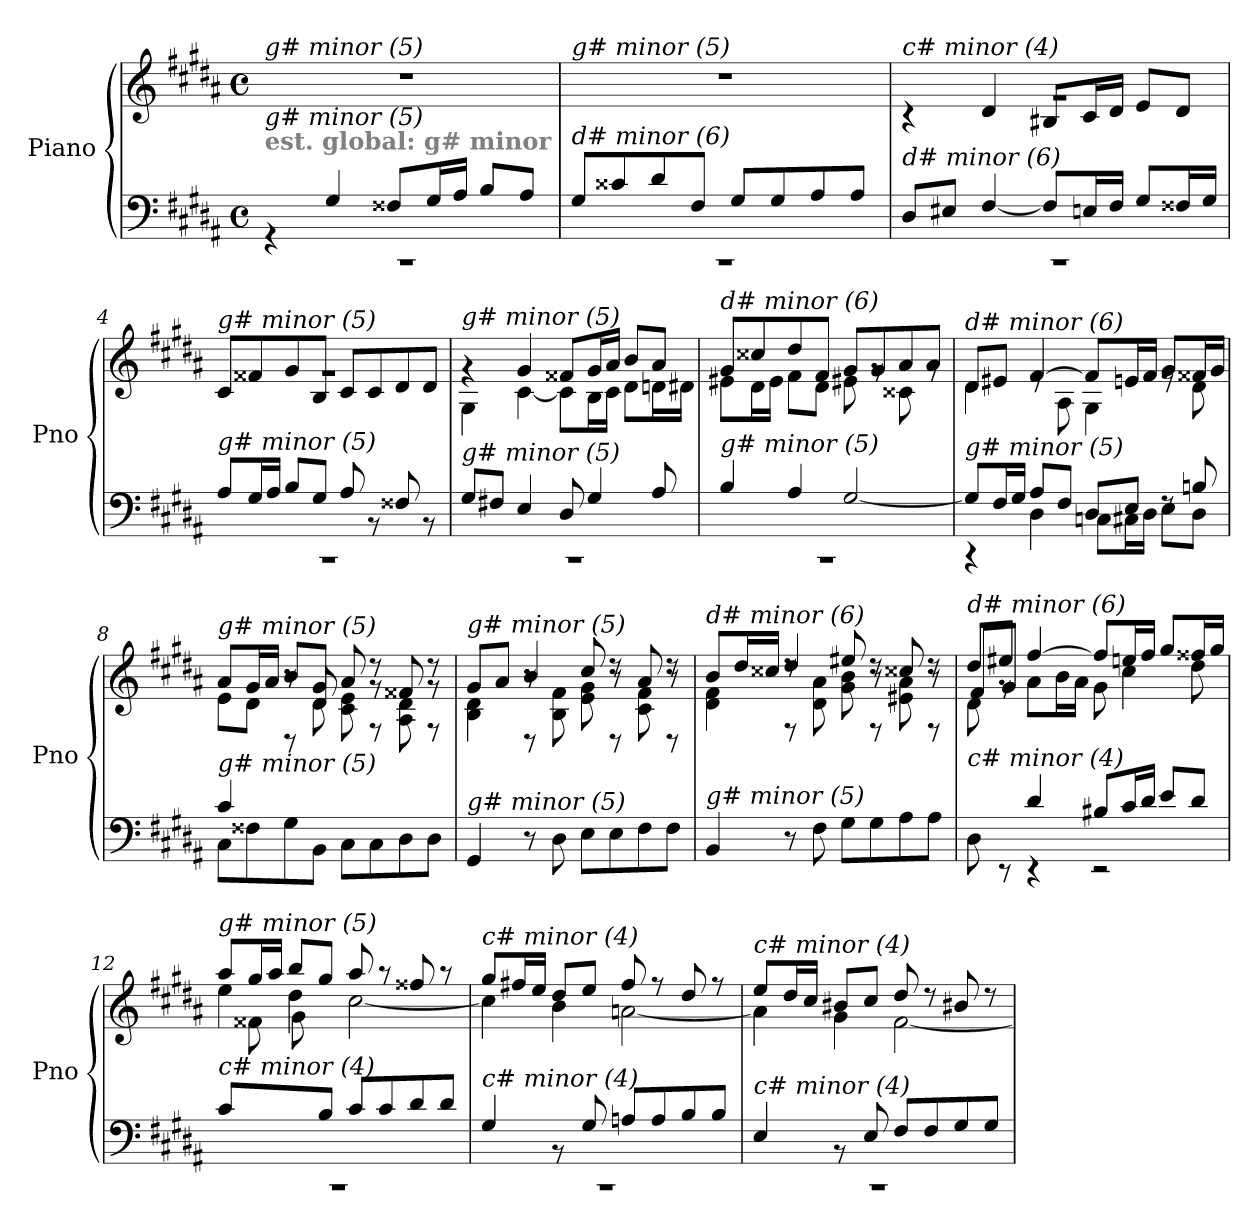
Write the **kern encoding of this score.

**kern	**kern
*part1	*part1
*staff2	*staff1
*I"Piano	*
*I'Pno	*
*clefF4	*clefG2
*k[f#c#g#d#a#]	*k[f#c#g#d#a#]
*M4/4	*M4/4
*met(c)	*met(c)
=1	=1
*^	*
!	!	!LO:TX:i:t=g# minor (5)
!LO:TX:a:B:color=#808080:t=est. global&colon; g# minor	!	!
!LO:TX:i:t=g# minor (5)	!	!
1rCC	4r	1rdd
.	4G#/	.
.	8F##X/L	.
.	16G#/L	.
.	16A#/JJ	.
.	8B/L	.
.	8A#/J	.
=2	=2	=2
!	!	!LO:TX:i:t=g# minor (5)
!LO:TX:i:t=d# minor (6)	!	!
1rCC	8G#/L	1rdd
.	8c##X/	.
.	8d#/	.
.	8F#/J	.
.	8G#/L	.
.	8G#/	.
.	8A#/	.
.	8A#/J	.
=3	=3	=3
*	*	*^
!	!	!LO:TX:i:t=c# minor (4)	!
!LO:TX:i:t=d# minor (6)	!	!	!
1rCC	8D#/L	1rg	4r
.	8E#X/J	.	.
.	[4F#/	.	4d#/
.	8F#/L]	.	8B#X/L
.	16En/L	.	16c#/L
.	16F#/JJ	.	16d#/JJ
.	8G#/L	.	8e/L
.	16F##Xi/L	.	8d#/J
.	16G#/JJ	.	.
=4	=4	=4	=4
!	!	!LO:TX:i:t=g# minor (5)	!
!LO:TX:i:t=g# minor (5)	!	!	!
1rCC	8A#/L	1rg	8c#/L
.	16G#/L	.	8f##X/
.	16A#/JJ	.	.
.	8B/L	.	8g#/
.	8G#/J	.	8B/J
.	8A#/	.	8c#/L
.	8r	.	8c#/
.	8F##X/	.	8d#/
.	8r	.	8d#/J
!!LO:LB:g=z	!!
=5	=5	=5	=5
!	!	!LO:TX:i:t=g# minor (5)	!
!LO:TX:i:t=g# minor (5)	!	!	!
1rCC	8G#/L	4rg	4G#\
.	8F#X/J	.	.
.	4E/	4g#/	[4c#\
.	8D#/	8f##X/L	8c#\L]
.	4G#/	16g#/L	16B\L
.	.	16a#/JJ	16c#\JJ
.	.	8b/L	8d#\L
.	8A#/	8a#/J	16dnj\L
.	.	.	16d#\JJ
=6	=6	=6	=6
!	!	!LO:TX:i:t=d# minor (6)	!
!LO:TX:i:t=g# minor (5)	!	!	!
1rCC	4B/	8g#/L	8e#X\L
.	.	8cc##X/	16d#\L
.	.	.	16e#\JJ
.	4A#/	8dd#/	8f#\L
.	.	8f#/J	8d#\J
.	[2G#/	8g#/L	8e#X\
.	.	8g#/	8rg
.	.	8a#/	8c##X\
.	.	8a#/J	8rg
=7	=7	=7	=7
!	!	!LO:TX:i:t=d# minor (6)	!
!LO:TX:i:t=g# minor (5)	!	!	!
4rCC	8G#/L]	8d#/L	4d#\
.	16F#/L	8e#X/J	.
.	16G#/JJ	.	.
8A#/L	4D#\	[4f#/	8re
8F#/J	.	.	8A#\
8D#/L	8Cnj\L	8f#/L]	4G#\
8E/J	16C#\L	16en/L	.
.	16D#\JJ	16f#/JJ	.
8rF	8E\L	8g#/L	8re
8Bn/	8D#\J	16f##X/L	8d#\
.	.	16g#/JJ	.
!!LO:LB:g=z
=8	=8	=8	=8
*	*	*	*^
!	!	!LO:TX:i:t=g# minor (5)	!	!
!LO:TX:i:t=g# minor (5)	!	!	!	!
4c#/	8C#\L	8a#/L	8e\L	4ryy
.	8F##X\	16g#/L	8d#\J	.
.	.	16a#/JJ	.	.
4ryy	8G#\	8b/L	8r	8rD
.	8BB\J	8g#/J	8d#\	8d#/
8ryy	8C#\L	8a#/	8c#\ 8e\	8ryy
8ryy	8C#\	8rg	8rdd	8rF
8ryy	8D#\	8f##X/	8A#\ 8d#\	8ryy
8ryy	8D#\J	8rg	8rdd	8rF
!!LO:LB:g=z	!!	!!
=9	=9	=9	=9	=9
!	!	!LO:TX:i:t=g# minor (5)	!	!
!LO:TX:i:t=g# minor (5)	!	!	!	!
4ryy	4GG#/	8g#/L	4B\ 4d#\	4ryy
.	.	8a#/J	.	.
8ryy	8r	4b/	8r	8rD
4ryy	8D#\	.	8B\ 8f#\	4ryy
.	8E\L	8cc#/	8e\ 8g#\	.
8ryy	8E\	8r	8rdd	8rD
8ryy	8F#\	8a#/	8c#\ 8f#\	8ryy
8ryy	8F#\J	8r	8rdd	8rD
=10	=10	=10	=10	=10
!	!	!LO:TX:i:t=d# minor (6)	!	!
!LO:TX:i:t=g# minor (5)	!	!	!	!
4ryy	4BB/	8b/L	4d#\ 4f#\	4ryy
.	.	16dd#/L	.	.
.	.	16cc##X/JJ	.	.
8ryy	8r	4dd#/	8rdd	8rF
4ryy	8F#\	.	8d#\ 8a#\	4ryy
.	8G#\L	8ee#X/	8g#\ 8b\	.
8ryy	8G#\	8r	8rdd	8rF
8ryy	8A#\	8cc##X/	8e#X\ 8a#\	8ryy
8ryy	8A#\J	8r	8rdd	8rF
=11	=11	=11	=11	=11
*	*^	*	*	*^
!	!	!	!LO:TX:i:t=d# minor (6)	!	!	!
!LO:TX:i:t=c# minor (4)	!	!	!	!	!	!
4ryy	8D#\	4ryy	8dd#/L	8d#\	8f#/L	4ryy
.	8rEE	.	8ee#X/J	8rg	8g#/J	.
2.ryy	4rEE	4d#/	[4ff#/	8a#\L	2.ryy	2.ryy
.	.	.	.	16b\L	.	.
.	.	.	.	16a#\JJ	.	.
.	2rEE	8B#X/L	8ff#/L]	8g#\	.	.
.	.	16c#/L	16een/L	4cc#\	.	.
.	.	16d#/JJ	16ff#/JJ	.	.	.
.	.	8e/L	8gg#/L	.	.	.
.	.	8d#/J	16ff##X/L	8dd#\	.	.
.	.	.	16gg#/JJ	.	.	.
*	*v	*v	*	*	*	*
*	*	*	*	*v	*v
=12	=12	=12	=12	=12
!	!	!LO:TX:i:t=g# minor (5)	!	!
!LO:TX:i:t=c# minor (4)	!	!	!	!
1rCC	8c#/L	8aa#/L	4ee\	8ryy
.	4ryy	16gg#/L	.	8f##X\
.	.	16aa#/JJ	.	.
.	.	8bb/L	4dd#\	8g#\
.	8B/J	8gg#/J	.	2ryy
.	8c#/L	8aa#/	[2cc#\	.
.	8c#/	8r	.	.
.	8d#/	8ff##X/	.	.
.	8d#/J	8r	.	8ryy
!!LO:LB:g=z
=13	=13	=13	=13	=13
!	!	!LO:TX:i:t=c# minor (4)	!	!
!LO:TX:i:t=c# minor (4)	!	!	!	!
*	*	*	*v	*v
1rCC	4G#/	8gg#/L	4cc#\]
.	.	16ff#X/L	.
.	.	16ee/JJ	.
.	8r	8dd#/L	4b\
.	8G#/	8ee/J	.
.	8An/L	8ff#/	[2an\
.	8A/	8r	.
.	8B/	8dd#/	.
.	8B/J	8r	.
=14	=14	=14	=14
!	!	!LO:TX:i:t=c# minor (4)	!
!LO:TX:i:t=c# minor (4)	!	!	!
1rCC	4E/	8ee/L	4a\]
.	.	16dd#/L	.
.	.	16cc#/JJ	.
.	8rBB	8b#X/L	4g#\
.	8E/	8cc#/J	.
.	8F#/L	8dd#/	[2f#\
.	8F#/	8r	.
.	8G#/	8b#X/	.
.	8G#/J	8r	.
*v	*v	*	*
*	*v	*v
=	=
*-	*-
